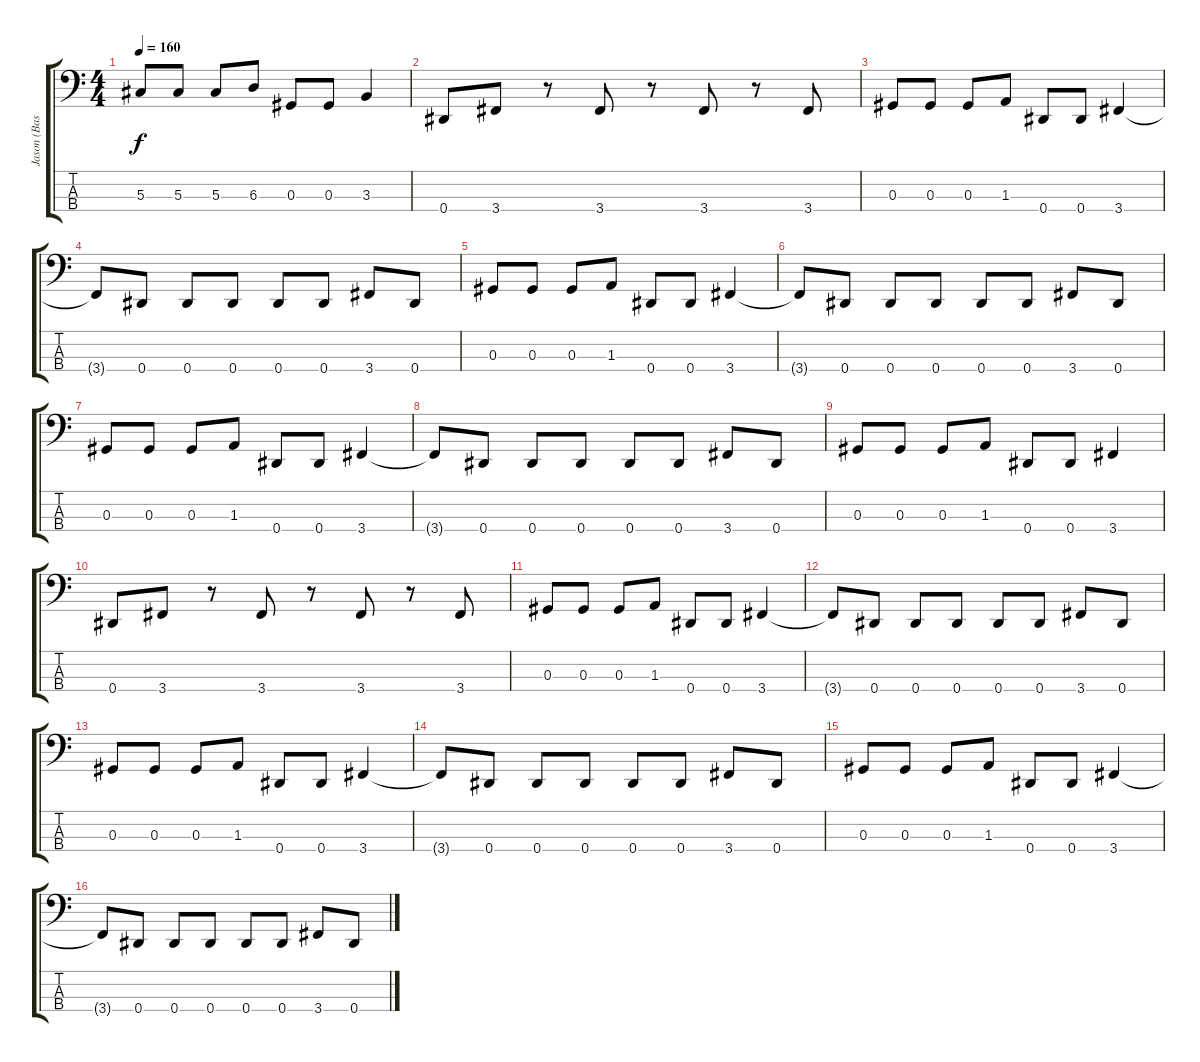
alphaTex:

\track ("Jason (Bass)" "Jason (Bas") {instrument slapbass1}
\staff {score tabs}
\tuning (Gb2 Db2 Ab1 Eb1) {hide}
\ts (4 4)
\tempo 160
\clef f4
\ks c
5.3.8{dy f} 5.3.8 5.3.8 6.3.8 0.3.8 0.3.8 3.3.4 |
0.4.8 3.4.8 r.8 3.4.8 r.8 3.4.8 r.8 3.4.8 |
0.3.8 0.3.8 0.3.8 1.3.8 0.4.8 0.4.8 3.4.4 |
3.4{t}.8 0.4.8 0.4.8 0.4.8 0.4.8 0.4.8 3.4.8 0.4.8 |
0.3.8 0.3.8 0.3.8 1.3.8 0.4.8 0.4.8 3.4.4 |
3.4{t}.8 0.4.8 0.4.8 0.4.8 0.4.8 0.4.8 3.4.8 0.4.8 |
0.3.8 0.3.8 0.3.8 1.3.8 0.4.8 0.4.8 3.4.4 |
3.4{t}.8 0.4.8 0.4.8 0.4.8 0.4.8 0.4.8 3.4.8 0.4.8 |
0.3.8 0.3.8 0.3.8 1.3.8 0.4.8 0.4.8 3.4.4 |
0.4.8 3.4.8 r.8 3.4.8 r.8 3.4.8 r.8 3.4.8 |
0.3.8 0.3.8 0.3.8 1.3.8 0.4.8 0.4.8 3.4.4 |
3.4{t}.8 0.4.8 0.4.8 0.4.8 0.4.8 0.4.8 3.4.8 0.4.8 |
0.3.8 0.3.8 0.3.8 1.3.8 0.4.8 0.4.8 3.4.4 |
3.4{t}.8 0.4.8 0.4.8 0.4.8 0.4.8 0.4.8 3.4.8 0.4.8 |
0.3.8 0.3.8 0.3.8 1.3.8 0.4.8 0.4.8 3.4.4 |
3.4{t}.8 0.4.8 0.4.8 0.4.8 0.4.8 0.4.8 3.4.8 0.4.8
